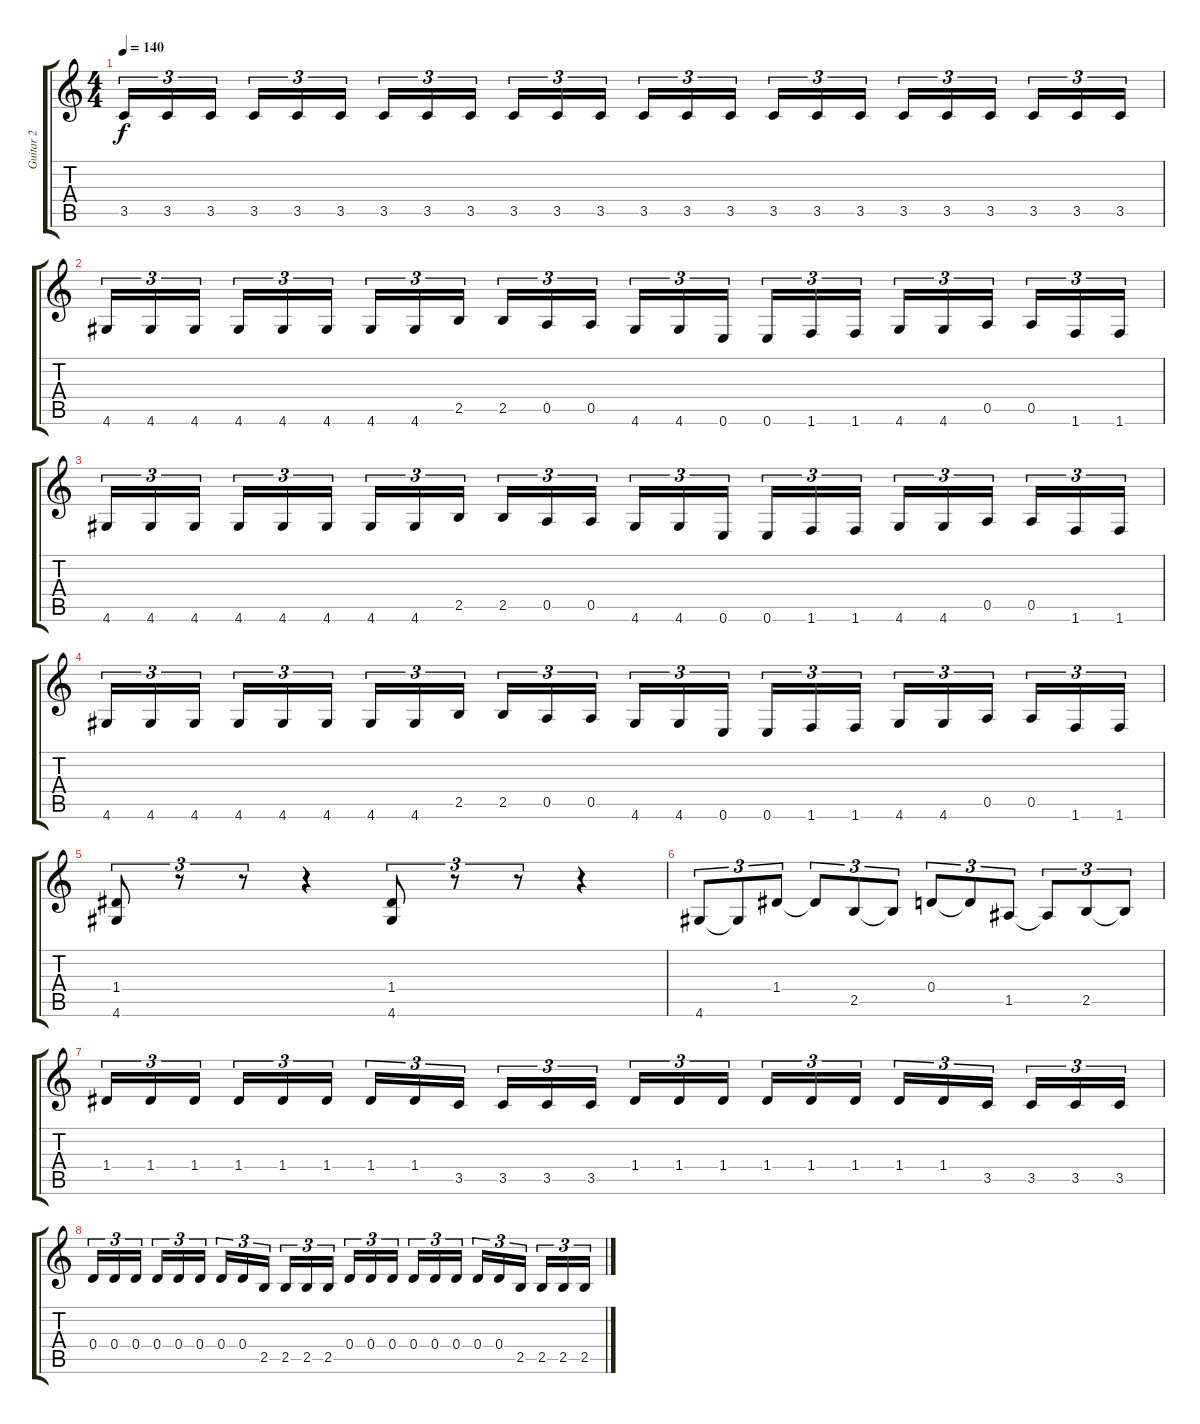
\track ("Guitar 2" "Guitar 2") {instrument distortionguitar}
\staff {score tabs}
\tuning (E4 B3 G3 D3 A2 E2) {hide}
\ts (4 4)
\tempo 140
\clef g2
\ks c
3.5.16{tu (3 2) dy f} 3.5.16{tu (3 2)} 3.5.16{tu (3 2)} 3.5.16{tu (3 2)} 3.5.16{tu (3 2)} 3.5.16{tu (3 2)} 3.5.16{tu (3 2)} 3.5.16{tu (3 2)} 3.5.16{tu (3 2)} 3.5.16{tu (3 2)} 3.5.16{tu (3 2)} 3.5.16{tu (3 2)} 3.5.16{tu (3 2)} 3.5.16{tu (3 2)} 3.5.16{tu (3 2)} 3.5.16{tu (3 2)} 3.5.16{tu (3 2)} 3.5.16{tu (3 2)} 3.5.16{tu (3 2)} 3.5.16{tu (3 2)} 3.5.16{tu (3 2)} 3.5.16{tu (3 2)} 3.5.16{tu (3 2)} 3.5.16{tu (3 2)} |
4.6.16{tu (3 2)} 4.6.16{tu (3 2)} 4.6.16{tu (3 2)} 4.6.16{tu (3 2)} 4.6.16{tu (3 2)} 4.6.16{tu (3 2)} 4.6.16{tu (3 2)} 4.6.16{tu (3 2)} 2.5.16{tu (3 2)} 2.5.16{tu (3 2)} 0.5.16{tu (3 2)} 0.5.16{tu (3 2)} 4.6.16{tu (3 2)} 4.6.16{tu (3 2)} 0.6.16{tu (3 2)} 0.6.16{tu (3 2)} 1.6.16{tu (3 2)} 1.6.16{tu (3 2)} 4.6.16{tu (3 2)} 4.6.16{tu (3 2)} 0.5.16{tu (3 2)} 0.5.16{tu (3 2)} 1.6.16{tu (3 2)} 1.6.16{tu (3 2)} |
4.6.16{tu (3 2)} 4.6.16{tu (3 2)} 4.6.16{tu (3 2)} 4.6.16{tu (3 2)} 4.6.16{tu (3 2)} 4.6.16{tu (3 2)} 4.6.16{tu (3 2)} 4.6.16{tu (3 2)} 2.5.16{tu (3 2)} 2.5.16{tu (3 2)} 0.5.16{tu (3 2)} 0.5.16{tu (3 2)} 4.6.16{tu (3 2)} 4.6.16{tu (3 2)} 0.6.16{tu (3 2)} 0.6.16{tu (3 2)} 1.6.16{tu (3 2)} 1.6.16{tu (3 2)} 4.6.16{tu (3 2)} 4.6.16{tu (3 2)} 0.5.16{tu (3 2)} 0.5.16{tu (3 2)} 1.6.16{tu (3 2)} 1.6.16{tu (3 2)} |
4.6.16{tu (3 2)} 4.6.16{tu (3 2)} 4.6.16{tu (3 2)} 4.6.16{tu (3 2)} 4.6.16{tu (3 2)} 4.6.16{tu (3 2)} 4.6.16{tu (3 2)} 4.6.16{tu (3 2)} 2.5.16{tu (3 2)} 2.5.16{tu (3 2)} 0.5.16{tu (3 2)} 0.5.16{tu (3 2)} 4.6.16{tu (3 2)} 4.6.16{tu (3 2)} 0.6.16{tu (3 2)} 0.6.16{tu (3 2)} 1.6.16{tu (3 2)} 1.6.16{tu (3 2)} 4.6.16{tu (3 2)} 4.6.16{tu (3 2)} 0.5.16{tu (3 2)} 0.5.16{tu (3 2)} 1.6.16{tu (3 2)} 1.6.16{tu (3 2)} |
(1.4 4.6).8{tu (3 2)} r.8{tu (3 2)} r.8{tu (3 2)} r.4 (1.4 4.6).8{tu (3 2)} r.8{tu (3 2)} r.8{tu (3 2)} r.4 |
4.6.8{tu (3 2)} 4.6{t}.8{tu (3 2)} 1.4.8{tu (3 2)} 1.4{t}.8{tu (3 2)} 2.5.8{tu (3 2)} 2.5{t}.8{tu (3 2)} 0.4.8{tu (3 2)} 0.4{t}.8{tu (3 2)} 1.5.8{tu (3 2)} 1.5{t}.8{tu (3 2)} 2.5.8{tu (3 2)} 2.5{t}.8{tu (3 2)} |
1.4.16{tu (3 2)} 1.4.16{tu (3 2)} 1.4.16{tu (3 2)} 1.4.16{tu (3 2)} 1.4.16{tu (3 2)} 1.4.16{tu (3 2)} 1.4.16{tu (3 2)} 1.4.16{tu (3 2)} 3.5.16{tu (3 2)} 3.5.16{tu (3 2)} 3.5.16{tu (3 2)} 3.5.16{tu (3 2)} 1.4.16{tu (3 2)} 1.4.16{tu (3 2)} 1.4.16{tu (3 2)} 1.4.16{tu (3 2)} 1.4.16{tu (3 2)} 1.4.16{tu (3 2)} 1.4.16{tu (3 2)} 1.4.16{tu (3 2)} 3.5.16{tu (3 2)} 3.5.16{tu (3 2)} 3.5.16{tu (3 2)} 3.5.16{tu (3 2)} |
0.4.16{tu (3 2)} 0.4.16{tu (3 2)} 0.4.16{tu (3 2)} 0.4.16{tu (3 2)} 0.4.16{tu (3 2)} 0.4.16{tu (3 2)} 0.4.16{tu (3 2)} 0.4.16{tu (3 2)} 2.5.16{tu (3 2)} 2.5.16{tu (3 2)} 2.5.16{tu (3 2)} 2.5.16{tu (3 2)} 0.4.16{tu (3 2)} 0.4.16{tu (3 2)} 0.4.16{tu (3 2)} 0.4.16{tu (3 2)} 0.4.16{tu (3 2)} 0.4.16{tu (3 2)} 0.4.16{tu (3 2)} 0.4.16{tu (3 2)} 2.5.16{tu (3 2)} 2.5.16{tu (3 2)} 2.5.16{tu (3 2)} 2.5.16{tu (3 2)}
